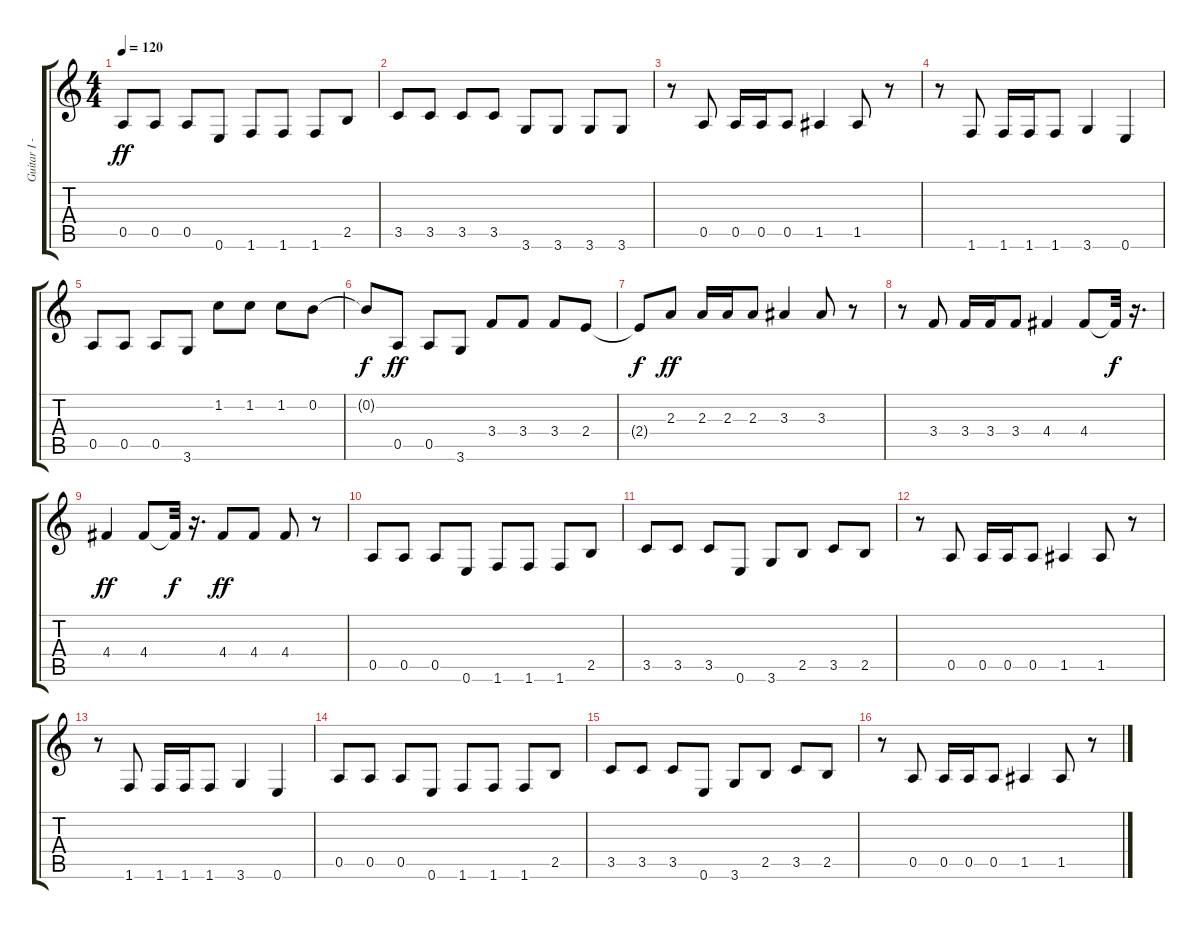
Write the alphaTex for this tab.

\track ("Guitar I - Grag Hetson" "Guitar I -") {instrument distortionguitar}
\staff {score tabs}
\tuning (E4 B3 G3 D3 A2 E2) {hide}
\ts (4 4)
\tempo 120
\clef g2
\ks c
0.5.8{dy ff} 0.5.8 0.5.8 0.6.8 1.6.8 1.6.8 1.6.8 2.5.8 |
3.5.8 3.5.8 3.5.8 3.5.8 3.6.8 3.6.8 3.6.8 3.6.8 |
r.8 0.5.8 0.5.16 0.5.16 0.5.8 1.5.4 1.5.8 r.8 |
r.8 1.6.8 1.6.16 1.6.16 1.6.8 3.6.4 0.6.4 |
0.5.8 0.5.8 0.5.8 3.6.8 1.2.8 1.2.8 1.2.8 0.2.8 |
0.2{t}.8{dy f} 0.5.8{dy ff} 0.5.8 3.6.8 3.4.8 3.4.8 3.4.8 2.4.8 |
2.4{t}.8{dy f} 2.3.8{dy ff} 2.3.16 2.3.16 2.3.8 3.3.4 3.3.8 r.8 |
r.8 3.4.8 3.4.16 3.4.16 3.4.8 4.4.4 4.4.8 4.4{t}.32{dy f} r.16{d} |
4.4.4{dy ff} 4.4.8 4.4{t}.32{dy f} r.16{d} 4.4.8{dy ff} 4.4.8 4.4.8 r.8 |
0.5.8 0.5.8 0.5.8 0.6.8 1.6.8 1.6.8 1.6.8 2.5.8 |
3.5.8 3.5.8 3.5.8 0.6.8 3.6.8 2.5.8 3.5.8 2.5.8 |
r.8 0.5.8 0.5.16 0.5.16 0.5.8 1.5.4 1.5.8 r.8 |
r.8 1.6.8 1.6.16 1.6.16 1.6.8 3.6.4 0.6.4 |
0.5.8 0.5.8 0.5.8 0.6.8 1.6.8 1.6.8 1.6.8 2.5.8 |
3.5.8 3.5.8 3.5.8 0.6.8 3.6.8 2.5.8 3.5.8 2.5.8 |
r.8 0.5.8 0.5.16 0.5.16 0.5.8 1.5.4 1.5.8 r.8
